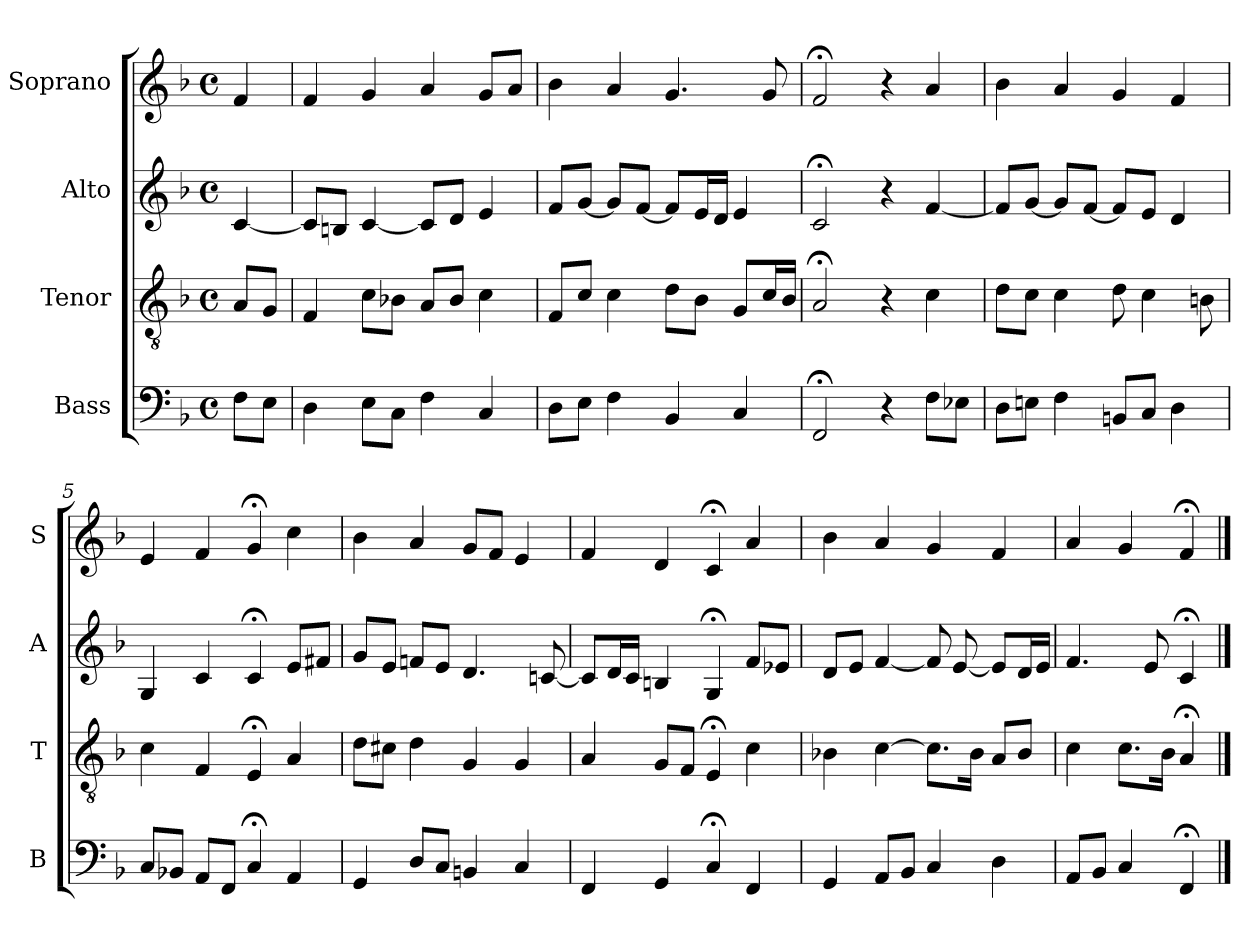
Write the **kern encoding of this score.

**kern	**kern	**kern	**kern
*part4	*part3	*part2	*part1
*staff4	*staff3	*staff2	*staff1
*I"Bass	*I"Tenor	*I"Alto	*I"Soprano
*I'B	*I'T	*I'A	*I'S
*clefF4	*clefGv2	*clefG2	*clefG2
*k[b-]	*k[b-]	*k[b-]	*k[b-]
*F:	*F:	*F:	*F:
*M4/4	*M4/4	*M4/4	*M4/4
*met(c)	*met(c)	*met(c)	*met(c)
*MM100	*MM100	*MM100	*MM100
=	=	=	=
8FL	8AL	[4c	4f
8EJ	8GJ	.	.
=1	=1	=1	=1
4D	4F	8cL]	4f
.	.	8BnJ	.
8EL	8cL	[4c	4g
8CJ	8B-XJ	.	.
4F	8AL	8cL]	4a
.	8B-J	8dJ	.
4C	4c	4e	8gL
.	.	.	8aJ
=2	=2	=2	=2
8DL	8FL	8fL	4b-
8EJ	8cJ	[8gJ	.
4F	4c	8gL]	4a
.	.	[8fJ	.
4BB-	8dL	8fL]	4.g
.	8B-J	16eL	.
.	.	16dJJ	.
4C	8GL	4e	.
.	16cL	.	8g
.	16B-JJ	.	.
=3	=3	=3	=3
2FF;<	2A;<	2c;<	2f;<
4r	4r	4r	4r
8FL	4c	[4f	4a
8E-XJ	.	.	.
=4	=4	=4	=4
8DL	8dL	8fL]	4b-
8EnJ	8cJ	[8gJ	.
4F	4c	8gL]	4a
.	.	[8fJ	.
8BBniL	8di	8fiL]	4gi
8CJ	4c	8eJ	.
4D	.	4d	4f
.	8Bn	.	.
=5	=5	=5	=5
8CL	4c	4G	4e
8BB-XJ	.	.	.
8AAL	4F	4c	4f
8FFJ	.	.	.
4C;<	4E;<	4c;<	4g;<
4AA	4A	8eL	4cc
.	.	8f#XJ	.
=6	=6	=6	=6
4GG	8dL	8gL	4b-
.	8c#XJ	8eJ	.
8DL	4d	8fnL	4a
8CJ	.	8eJ	.
4BBn	4G	4.d	8gL
.	.	.	8fJ
4C	4G	.	4e
.	.	[8cn	.
=7	=7	=7	=7
4FF	4A	8cL]	4f
.	.	16dL	.
.	.	16cJJ	.
4GG	8GL	4Bn	4d
.	8FJ	.	.
4C;<	4E;<	4G;<	4c;<
4FF	4c	8fL	4a
.	.	8e-XJ	.
=8	=8	=8	=8
4GG	4B-X	8dL	4b-
.	.	8eJ	.
8AAL	[4c	[4f	4a
8BB-J	.	.	.
4C	8.cL]	8f]	4g
.	.	[8e	.
.	16B-Jk	.	.
4D	8AL	8eL]	4f
.	8B-J	16dL	.
.	.	16eJJ	.
=9	=9	=9	=9
8AAL	4c	4.f	4a
8BB-J	.	.	.
4C	8.cL	.	4g
.	.	8e	.
.	16B-Jk	.	.
4FF;<	4A;<	4c;<	4f;<
==	==	==	==
*-	*-	*-	*-
